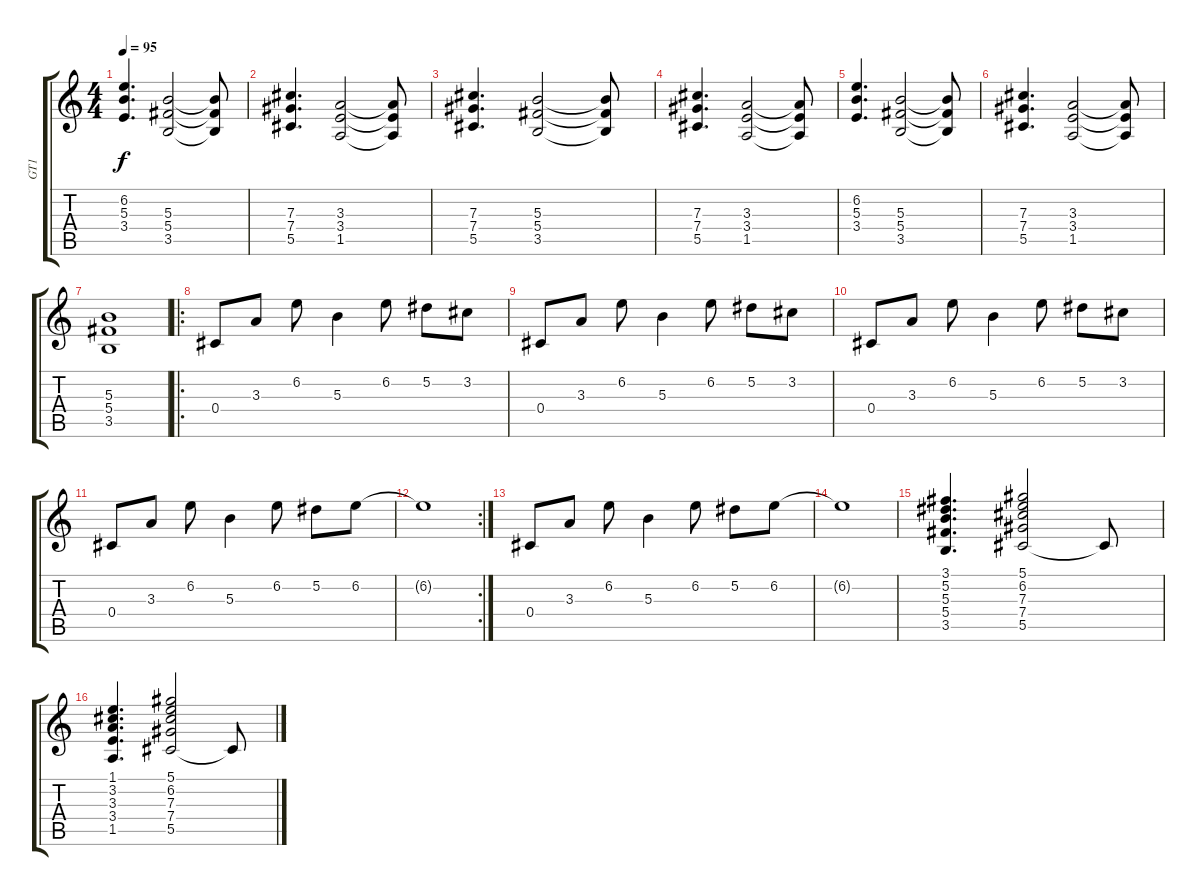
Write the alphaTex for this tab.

\track ("GT1" "GT1") {instrument electricguitarclean}
\staff {score tabs}
\tuning (Eb4 Bb3 Gb3 Db3 Ab2 Eb2) {hide}
\ts (4 4)
\tempo 95
\clef g2
\ks c
(6.2 5.3 3.4).4{d dy f} (5.3 5.4 3.5).2 (5.3{t} 5.4{t} 3.5{t}).8 |
(7.3 7.4 5.5).4{d} (3.3 3.4 1.5).2 (3.3{t} 3.4{t} 1.5{t}).8 |
(7.3 7.4 5.5).4{d} (5.3 5.4 3.5).2 (5.3{t} 5.4{t} 3.5{t}).8 |
(7.3 7.4 5.5).4{d} (3.3 3.4 1.5).2 (3.3{t} 3.4{t} 1.5{t}).8 |
(6.2 5.3 3.4).4{d} (5.3 5.4 3.5).2 (5.3{t} 5.4{t} 3.5{t}).8 |
(7.3 7.4 5.5).4{d} (3.3 3.4 1.5).2 (3.3{t} 3.4{t} 1.5{t}).8 |
(5.3 5.4 3.5).1 |
\ro
0.4.8{instrument electricguitarclean} 3.3.8 6.2.8 5.3.4 6.2.8 5.2.8 3.2.8 |
0.4.8 3.3.8 6.2.8 5.3.4 6.2.8 5.2.8 3.2.8 |
0.4.8 3.3.8 6.2.8 5.3.4 6.2.8 5.2.8 3.2.8 |
0.4.8 3.3.8 6.2.8 5.3.4 6.2.8 5.2.8 6.2.8 |
\rc 2
6.2{t}.1 |
0.4.8 3.3.8 6.2.8 5.3.4 6.2.8 5.2.8 6.2.8 |
6.2{t}.1 |
(3.1 5.2 5.3 5.4 3.5).4{d} (5.1 6.2 7.3 7.4 5.5).2 5.5{t}.8 |
(1.1 3.2 3.3 3.4 1.5).4{d} (5.1 6.2 7.3 7.4 5.5).2 5.5{t}.8
